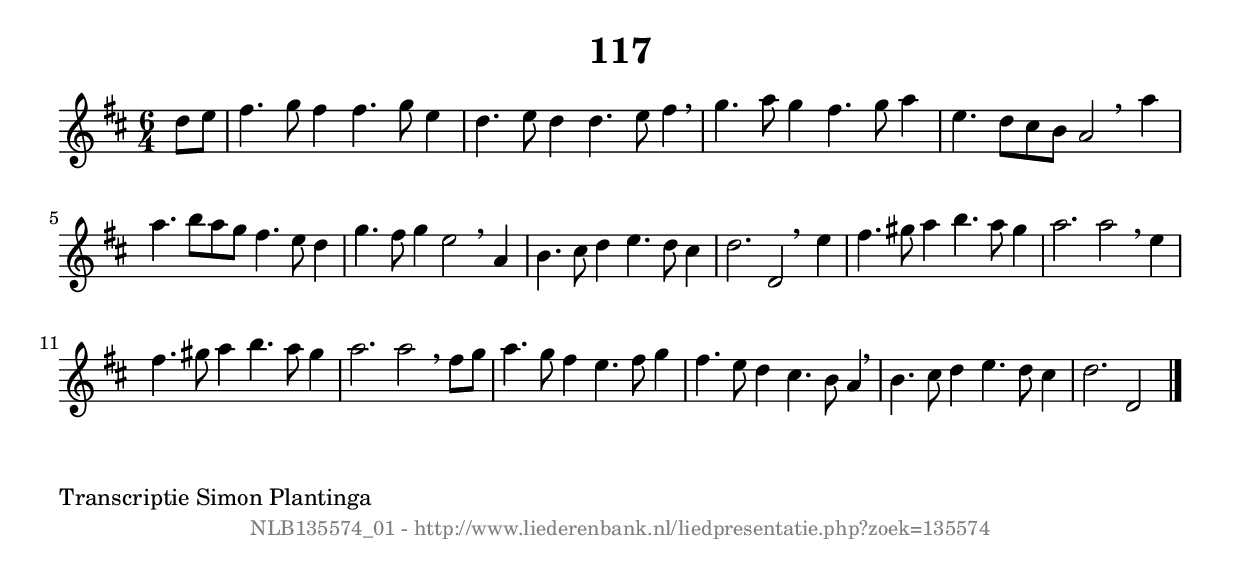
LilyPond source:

%
% produced by wce2krn 1.64 (7 June 2014)
%
\version"2.16"
#(append! paper-alist '(("long" . (cons (* 210 mm) (* 2000 mm)))))
#(set-default-paper-size "long")
sb = {\breathe}
mBreak = {\breathe }
bBreak = {\breathe }
x = {\once\override NoteHead #'style = #'cross }
gl=\glissando
itime={\override Staff.TimeSignature #'stencil = ##f }
ficta = {\once\set suggestAccidentals = ##t}
fine = {\once\override Score.RehearsalMark #'self-alignment-X = #1 \mark \markup {\italic{Fine}}}
dc = {\once\override Score.RehearsalMark #'self-alignment-X = #1 \mark \markup {\italic{D.C.}}}
dcf = {\once\override Score.RehearsalMark #'self-alignment-X = #1 \mark \markup {\italic{D.C. al Fine}}}
dcc = {\once\override Score.RehearsalMark #'self-alignment-X = #1 \mark \markup {\italic{D.C. al Coda}}}
ds = {\once\override Score.RehearsalMark #'self-alignment-X = #1 \mark \markup {\italic{D.S.}}}
dsf = {\once\override Score.RehearsalMark #'self-alignment-X = #1 \mark \markup {\italic{D.S. al Fine}}}
dsc = {\once\override Score.RehearsalMark #'self-alignment-X = #1 \mark \markup {\italic{D.S. al Coda}}}
pv = {\set Score.repeatCommands = #'((volta "1"))}
sv = {\set Score.repeatCommands = #'((volta "2"))}
tv = {\set Score.repeatCommands = #'((volta "3"))}
qv = {\set Score.repeatCommands = #'((volta "4"))}
xv = {\set Score.repeatCommands = #'((volta #f))}
\header{ tagline = ""
title = "117"
}
\score {{
\key d \major
\relative g'
{
\set melismaBusyProperties = #'()
\partial 32*8
\time 6/4
\tempo 4=120
\override Score.MetronomeMark #'transparent = ##t
\override Score.RehearsalMark #'break-visibility = #(vector #t #t #f)
d'8 e8 | fis4. g8 fis4 fis4. g8 e4 | d4. e8 d4 d4. e8 fis4 \sb | g4. a8 g4 fis4. g8 a4 | e4. d8 cis8 b8 a2 \bar ":|:" \bBreak
a'4 | a4. b8 a8 g8 fis4. e8 d4 | g4. fis8 g4 e2 \sb a,4 | b4. cis8 d4 e4. d8 cis4 | d2. d,2 \bar ":|:" \bBreak
e'4 | fis4. gis8 a4 b4. a8 gis4 | a2. a2 \sb e4 | fis4. gis8 a4 b4. a8 gis4 | a2. a2 \mBreak
fis8 g8 | a4. g8 fis4 e4. fis8 g4 | fis4. e8 d4 cis4. b8 a4 \sb | b4. cis8 d4 e4. d8 cis4 | d2. d,2 \bar "|."
 }}
 \midi { }
 \layout {
            indent = 0.0\cm
}
}
\markup { \wordwrap-string #" 
Transcriptie Simon Plantinga
"}
\markup { \vspace #0 } \markup { \with-color #grey \fill-line { \center-column { \smaller "NLB135574_01 - http://www.liederenbank.nl/liedpresentatie.php?zoek=135574" } } }
